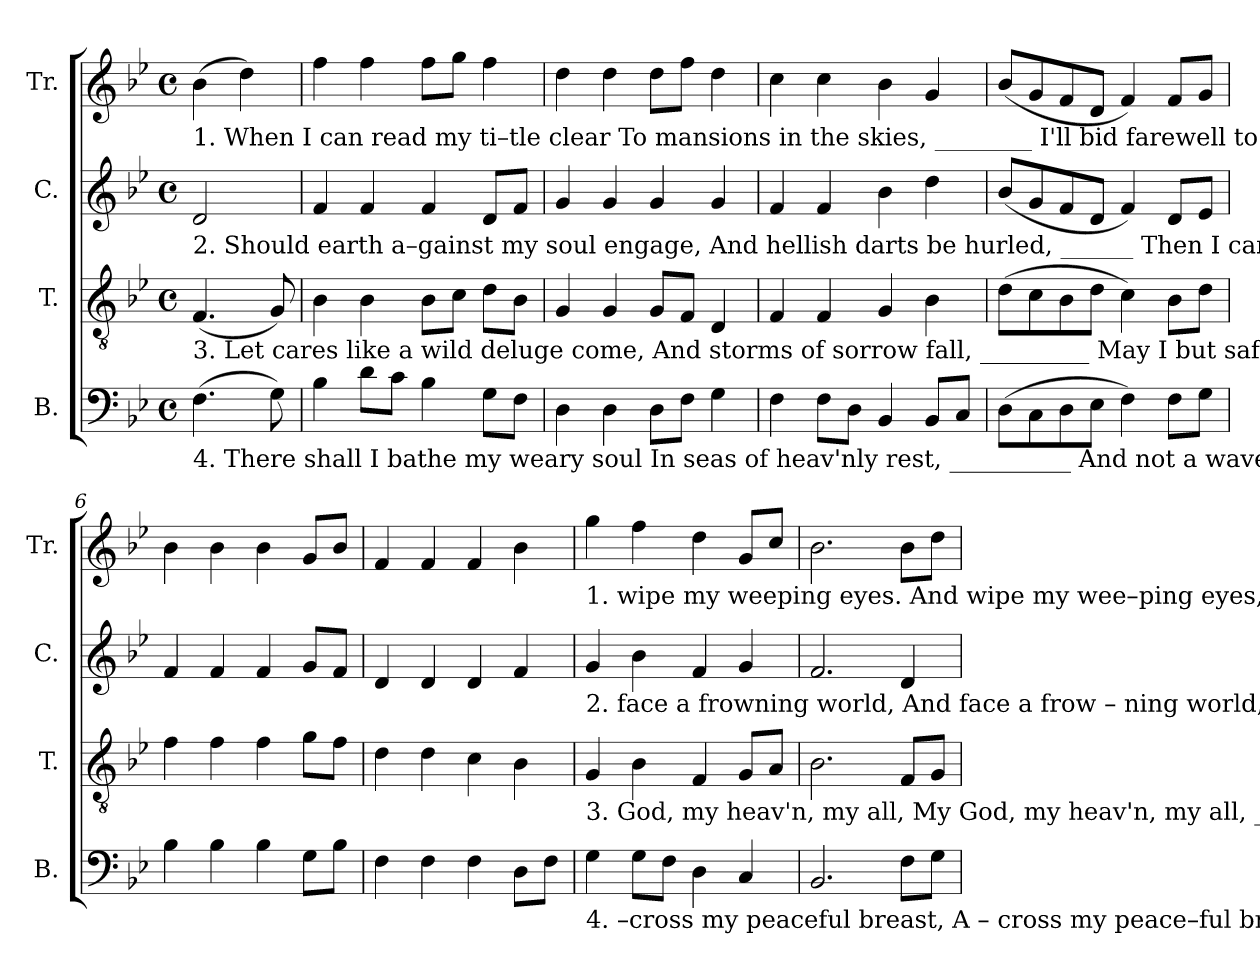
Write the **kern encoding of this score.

**kern	**kern	**kern	**kern
*part4	*part3	*part2	*part1
*staff4	*staff3	*staff2	*staff1
*I"B.	*I"T.	*I"C.	*I"Tr.
*I'B.	*I'T.	*I'C.	*I'Tr.
*clefF4	*clefGv2	*clefG2	*clefG2
*k[b-e-]	*k[b-e-]	*k[b-e-]	*k[b-e-]
*M4/4	*M4/4	*M4/4	*M4/4
*met(c)	*met(c)	*met(c)	*met(c)
*MM90	*MM90	*MM90	*MM90
=1	=1	=1	=1
!	!	!	!LO:TX:b:t=1. When      I    can     read    my       ti–tle  clear  To mansions  in  the       skies, ________   I'll  bid  farewell  to   every  fear,  And
!	!	!LO:TX:b:t=2. Should  earth  a–gainst   my   soul  engage,  And hellish darts be    hurled, ______  Then I can smile at Satan's rage,  And	!
!	!LO:TX:b:t=3. Let          cares  like   a     wild  deluge  come,  And storms of sorrow fall, _________    May  I but safely reach my home,  My	!	!
!LO:TX:b:t=4. There    shall  I    bathe   my    weary  soul    In   seas   of    heav'nly  rest, __________  And  not a wave  of   trouble roll   A –	!	!	!
(4.F\	(4.F/	2d/	(4b-\
.	.	.	4dd\)
8G\)	8G/)	.	.
=2	=2	=2	=2
4B-\	4B-\	4f/	4ff\
8d\L	4B-\	4f/	4ff\
8c\J	.	.	.
4B-\	8B-\L	4f/	8ff\L
.	8c\J	.	8gg\J
8G\L	8d\L	8d/L	4ff\
8F\J	8B-\J	8f/J	.
=3	=3	=3	=3
4D\	4G/	4g/	4dd\
4D\	4G/	4g/	4dd\
8D\L	8G/L	4g/	8dd\L
8F\J	8F/J	.	8ff\J
4G\	4D/	4g/	4dd\
=4	=4	=4	=4
4F\	4F/	4f/	4cc\
8F\L	4F/	4f/	4cc\
8D\J	.	.	.
4BB-/	4G/	4b-\	4b-\
8BB-/L	4B-\	4dd\	4g/
8C/J	.	.	.
=5	=5	=5	=5
(8D\L	(8d\L	(8b-/L	(8b-/L
8C\	8c\	8g/	8g/
8D\	8B-\	8f/	8f/
8E-\J	8d\J	8d/J	8d/J
4F\)	4c\)	4f/)	4f/)
8F\L	8B-\L	8d/L	8f/L
8G\J	8d\J	8e-/J	8g/J
=6	=6	=6	=6
4B-\	4f\	4f/	4b-\
4B-\	4f\	4f/	4b-\
4B-\	4f\	4f/	4b-\
8G\L	8g\L	8g/L	8g/L
8B-\J	8f\J	8f/J	8b-/J
=7	=7	=7	=7
4F\	4d\	4d/	4f/
4F\	4d\	4d/	4f/
4F\	4c\	4d/	4f/
8D\L	4B-\	4f/	4b-\
8F\J	.	.	.
!!LO:LB:g=z
=8	=8	=8	=8
!	!	!	!LO:TX:b:t=1. wipe my weeping eyes. And    wipe  my  wee–ping   eyes, _____  And wipe my weeping  eyes; ________  I'll  bid  farewell  to
!	!	!LO:TX:b:t=2. face a frowning world,  And     face  a    frow – ning    world, ____  And  face a  frowning   world; ______  Then  I can smile at	!
!	!LO:TX:b:t=3. God, my heav'n, my all,  My     God,  my  heav'n,  my    all, _______   My God, my heav'n, my all; ________   May   I   but   safe – ly	!	!
!LO:TX:b:t=4. –cross my peaceful  breast, A – cross  my  peace–ful     breast, ____  A  –  cross  my peaceful breast; ______ And   not a wave  of	!	!	!
4G\	4G/	4g/	4gg\
8G\L	4B-\	4b-\	4ff\
8F\J	.	.	.
4D\	4F/	4f/	4dd\
4C/	8G/L	4g/	8g/L
.	8A/J	.	8cc/J
=9	=9	=9	=9
2.BB-/	2.B-\	2.f/	2.b-\
8F\L	8F/L	4d/	8b-\L
8G\J	8G/J	.	8dd\J
=	=	=	=
*-	*-	*-	*-
